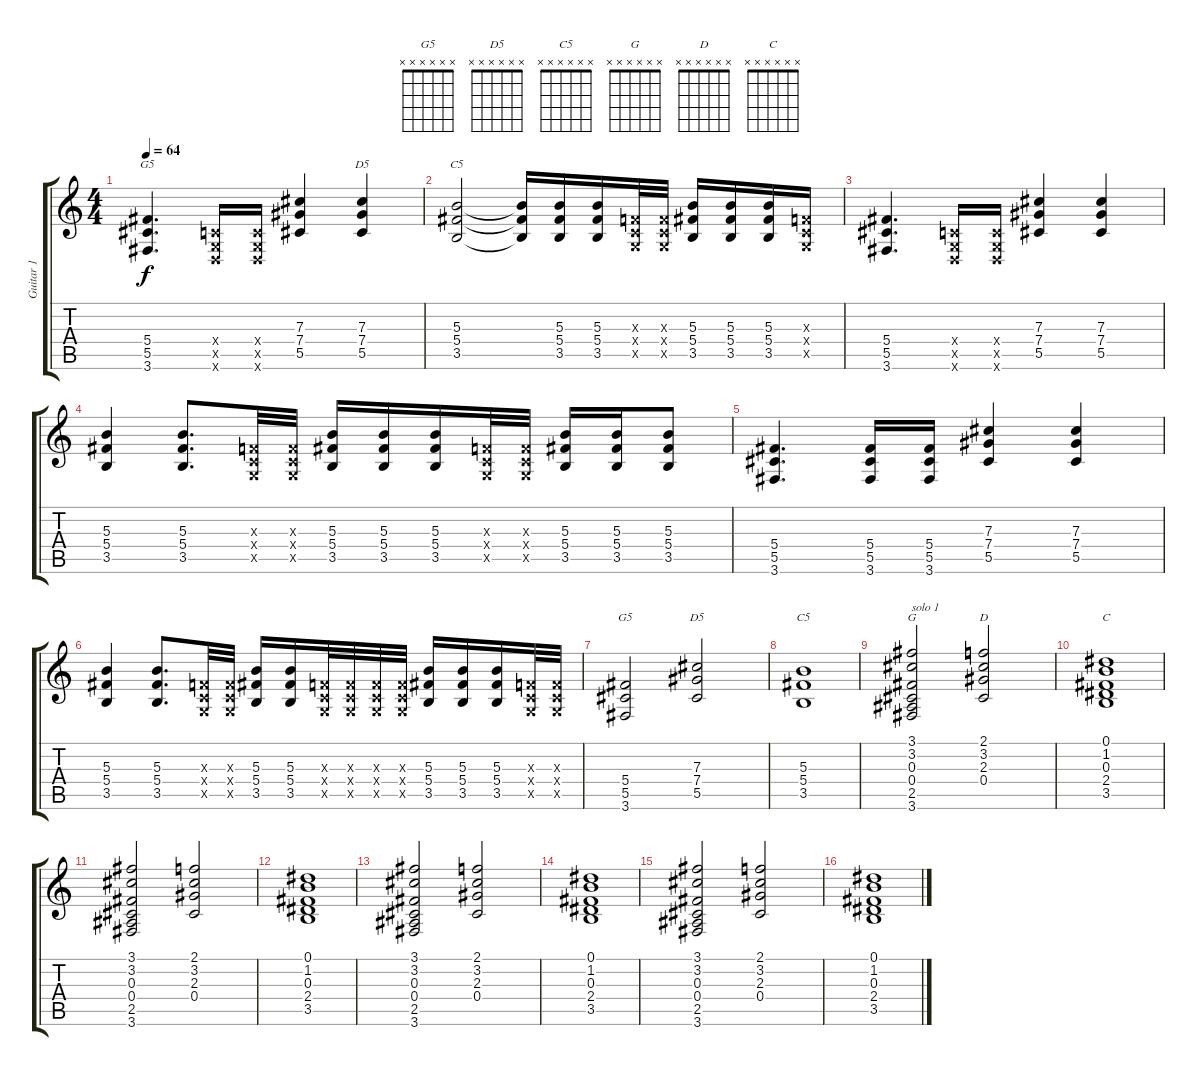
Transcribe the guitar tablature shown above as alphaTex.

\track ("Guitar 1" "Guitar 1") {instrument acousticguitarsteel}
\staff {score tabs}
\tuning (Eb4 Bb3 Gb3 Db3 Ab2 Eb2) {hide}
\chord ("G5" x x x 5 5 3)
\chord ("D5" x x 7 7 5 x) {firstfret 5}
\chord ("C5" x x 5 5 3 x)
\chord ("G5" x x x x x x)
\chord ("D5" x x x x x x)
\chord ("C5" x x x x x x)
\chord ("G" x x x x x x)
\chord ("D" x x x x x x)
\chord ("C" x x x x x x)
\ts (4 4)
\tempo 64
\clef g2
\ks c
(5.4 5.5 3.6).4{d ch "G5" dy f} (-1.4{x} -1.5{x} -1.6{x}).16 (-1.4{x} -1.5{x} -1.6{x}).16 (7.3 7.4 5.5).4 (7.3 7.4 5.5).4{ch "D5"} |
(5.3 5.4 3.5).2{ch "C5"} (5.3{t} 5.4{t} 3.5{t}).16 (5.3 5.4 3.5).16 (5.3 5.4 3.5).16 (-1.3{x} -1.4{x} -1.5{x}).32 (-1.3{x} -1.4{x} -1.5{x}).32 (5.3 5.4 3.5).16 (5.3 5.4 3.5).16 (5.3 5.4 3.5).16 (-1.3{x} -1.4{x} -1.5{x}).16 |
(5.4 5.5 3.6).4{d} (-1.4{x} -1.5{x} -1.6{x}).16 (-1.4{x} -1.5{x} -1.6{x}).16 (7.3 7.4 5.5).4 (7.3 7.4 5.5).4 |
(5.3 5.4 3.5).4 (5.3 5.4 3.5).8{d} (-1.3{x} -1.4{x} -1.5{x}).32 (-1.3{x} -1.4{x} -1.5{x}).32 (5.3 5.4 3.5).16 (5.3 5.4 3.5).16 (5.3 5.4 3.5).16 (-1.3{x} -1.4{x} -1.5{x}).32 (-1.3{x} -1.4{x} -1.5{x}).32 (5.3 5.4 3.5).16 (5.3 5.4 3.5).16 (5.3 5.4 3.5).8 |
(5.4 5.5 3.6).4{d} (5.4 5.5 3.6).16 (5.4 5.5 3.6).16 (7.3 7.4 5.5).4 (7.3 7.4 5.5).4 |
(5.3 5.4 3.5).4 (5.3 5.4 3.5).8{d} (-1.3{x} -1.4{x} -1.5{x}).32 (-1.3{x} -1.4{x} -1.5{x}).32 (5.3 5.4 3.5).16 (5.3 5.4 3.5).16 (-1.3{x} -1.4{x} -1.5{x}).32 (-1.3{x} -1.4{x} -1.5{x}).32 (-1.3{x} -1.4{x} -1.5{x}).32 (-1.3{x} -1.4{x} -1.5{x}).32 (5.3 5.4 3.5).16 (5.3 5.4 3.5).16 (5.3 5.4 3.5).16 (-1.3{x} -1.4{x} -1.5{x}).32 (-1.3{x} -1.4{x} -1.5{x}).32 |
(5.4 5.5 3.6).2{ch "G5"} (7.3 7.4 5.5).2{ch "D5"} |
(5.3 5.4 3.5).1{ch "C5"} |
(3.1 3.2 0.3 0.4 2.5 3.6).2{ch "G" txt "solo 1"} (2.1 3.2 2.3 0.4).2{ch "D"} |
(0.1 1.2 0.3 2.4 3.5).1{ch "C"} |
(3.1 3.2 0.3 0.4 2.5 3.6).2 (2.1 3.2 2.3 0.4).2 |
(0.1 1.2 0.3 2.4 3.5).1 |
(3.1 3.2 0.3 0.4 2.5 3.6).2 (2.1 3.2 2.3 0.4).2 |
(0.1 1.2 0.3 2.4 3.5).1 |
(3.1 3.2 0.3 0.4 2.5 3.6).2 (2.1 3.2 2.3 0.4).2 |
(0.1 1.2 0.3 2.4 3.5).1
